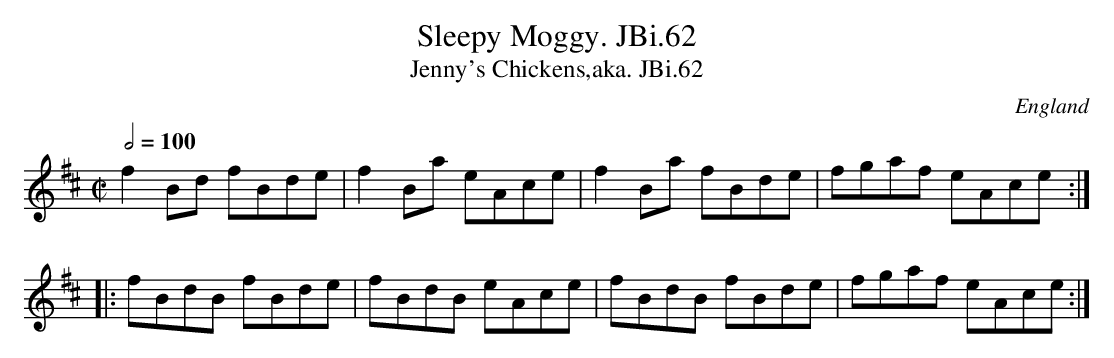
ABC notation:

X:1
T:Sleepy Moggy. JBi.62
T:Jenny's Chickens,aka. JBi.62
L:1/8
M:C|
O:England
Q:1/2=100
K:D major
f2Bd fBde|f2Ba eAce|f2Ba  fBde|fgaf eAce:|!
|:fBdB fBde|fBdB eAce|fBdB fBde|fgaf eAce:|
